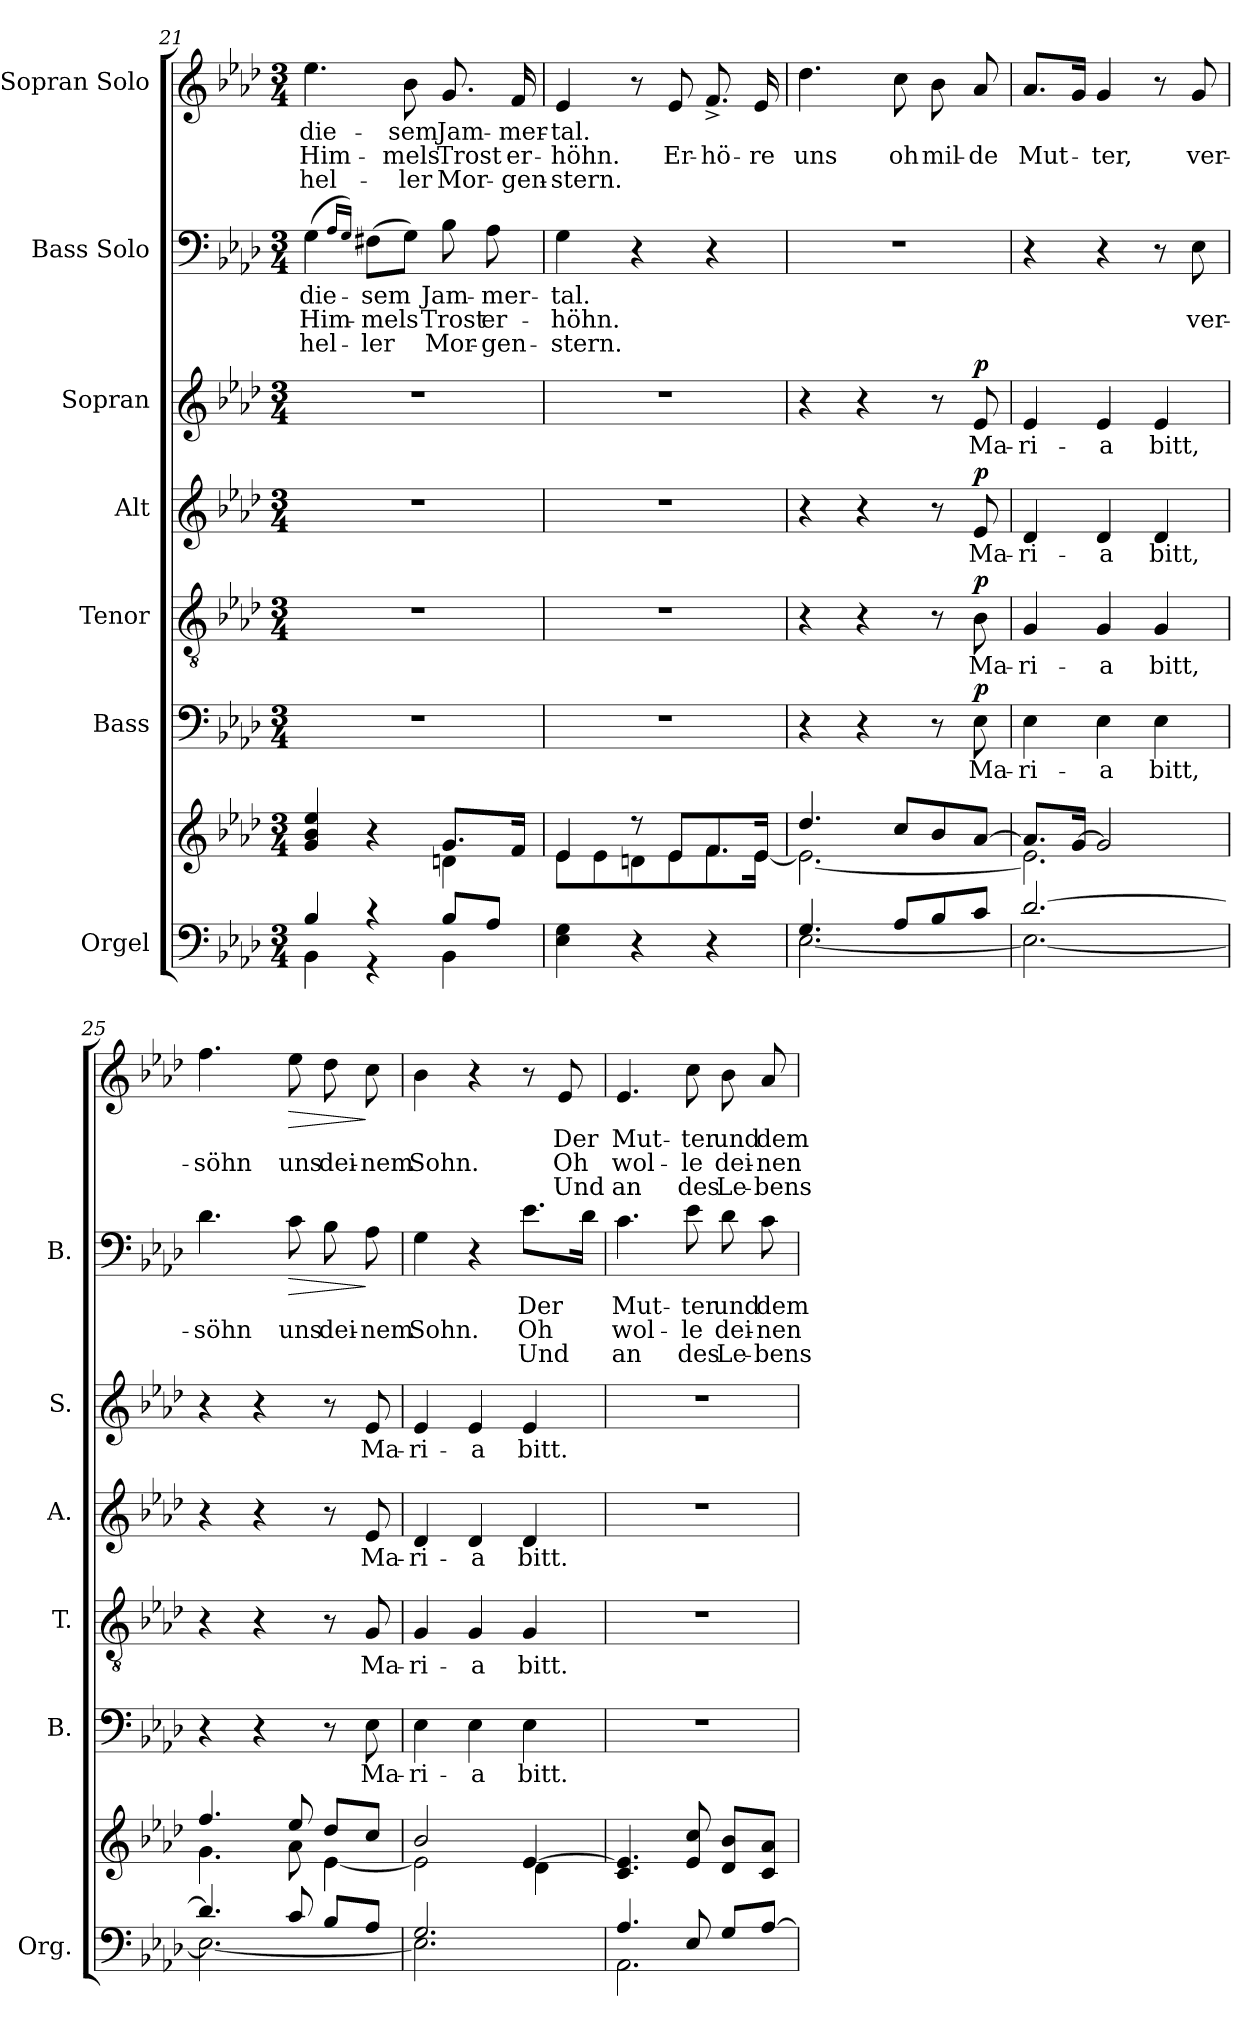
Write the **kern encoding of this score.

**kern	**kern	**kern	**text	**dynam	**kern	**text	**dynam	**kern	**text	**dynam	**kern	**text	**dynam	**kern	**text	**text	**text	**dynam	**kern	**text	**text	**text	**dynam
*part7	*part7	*part6	*part6	*part6	*part5	*part5	*part5	*part4	*part4	*part4	*part3	*part3	*part3	*part2	*part2	*part2	*part2	*part2	*part1	*part1	*part1	*part1	*part1
*staff8	*staff7	*staff6	*staff6	*staff6	*staff5	*staff5	*staff5	*staff4	*staff4	*staff4	*staff3	*staff3	*staff3	*staff2	*staff2	*staff2	*staff2	*staff2	*staff1	*staff1	*staff1	*staff1	*staff1
*I"Orgel	*	*I"Bass	*	*	*I"Tenor	*	*	*I"Alt	*	*	*I"Sopran	*	*	*I"Bass Solo	*	*	*	*	*I"Sopran Solo	*	*	*	*
*I'Org.	*	*I'B.	*	*	*I'T.	*	*	*I'A.	*	*	*I'S.	*	*	*I'B.	*	*	*	*	*	*	*	*	*
!!LO:PB:g=z
*clefF4	*clefG2	*clefF4	*	*	*clefGv2	*	*	*clefG2	*	*	*clefG2	*	*	*clefF4	*	*	*	*	*clefG2	*	*	*	*
*k[b-e-a-d-]	*k[b-e-a-d-]	*k[b-e-a-d-]	*	*	*k[b-e-a-d-]	*	*	*k[b-e-a-d-]	*	*	*k[b-e-a-d-]	*	*	*k[b-e-a-d-]	*	*	*	*	*k[b-e-a-d-]	*	*	*	*
*A-:	*A-:	*A-:	*	*	*A-:	*	*	*A-:	*	*	*A-:	*	*	*A-:	*	*	*	*	*A-:	*	*	*	*
*M3/4	*M3/4	*M3/4	*	*	*M3/4	*	*	*M3/4	*	*	*M3/4	*	*	*M3/4	*	*	*	*	*M3/4	*	*	*	*
=21	=21	=21	=21	=21	=21	=21	=21	=21	=21	=21	=21	=21	=21	=21	=21	=21	=21	=21	=21	=21	=21	=21	=21
*^	*^	*	*	*	*	*	*	*	*	*	*	*	*	*	*	*	*	*	*	*	*	*	*
!	!	!	!	!	!	!	!	!	!	!	!	!	!	!	!	!	!LO:LY:b	!LO:LY:b	!LO:LY:b	!	!	!LO:LY:b	!LO:LY:b	!LO:LY:b	!
4B-/	4BB-\	4g/ 4b-/ 4ee-/	4ryy	2.r	.	.	2.r	.	.	2.r	.	.	2.r	.	.	(>4G\	die-	Him-	hel-	.	4.ee-\	die-	Him-	hel-	.
.	.	.	.	.	.	.	.	.	.	.	.	.	.	.	.	16qA-/LL	.	.	.	.	.	.	.	.	.
.	.	.	.	.	.	.	.	.	.	.	.	.	.	.	.	16qG/JJ)	.	.	.	.	.	.	.	.	.
!	!	!	!	!	!	!	!	!	!	!	!	!	!	!	!	!	!LO:LY:b	!LO:LY:b	!LO:LY:b	!	!	!	!	!	!
4r	4r	4r	4ryy	.	.	.	.	.	.	.	.	.	.	.	.	(>8F#X\L	-sem	-mels	-ler	.	.	.	.	.	.
!	!	!	!	!	!	!	!	!	!	!	!	!	!	!	!	!	!	!	!	!	!	!LO:LY:b	!LO:LY:b	!LO:LY:b	!
.	.	.	.	.	.	.	.	.	.	.	.	.	.	.	.	8G\J)	.	.	.	.	8b-\	-sem	-mels	-ler	.
!	!	!	!	!	!	!	!	!	!	!	!	!	!	!	!	!	!LO:LY:b	!LO:LY:b	!LO:LY:b	!	!	!LO:LY:b	!LO:LY:b	!LO:LY:b	!
8B-/L	4BB-\	8.g/L	4dn\	.	.	.	.	.	.	.	.	.	.	.	.	8B-\	Jam-	Trost	Mor-	.	8.g/	Jam-	Trost	Mor-	.
!	!	!	!	!	!	!	!	!	!	!	!	!	!	!	!	!	!LO:LY:b	!LO:LY:b	!LO:LY:b	!	!	!	!	!	!
8A-/J	.	.	.	.	.	.	.	.	.	.	.	.	.	.	.	8A-\	-mer-	er-	-gen-	.	.	.	.	.	.
!	!	!	!	!	!	!	!	!	!	!	!	!	!	!	!	!	!	!	!	!	!	!LO:LY:b	!LO:LY:b	!LO:LY:b	!
.	.	16f/Jk	.	.	.	.	.	.	.	.	.	.	.	.	.	.	.	.	.	.	16f/	-mer-	er-	-gen-	.
*v	*v	*	*	*	*	*	*	*	*	*	*	*	*	*	*	*	*	*	*	*	*	*	*	*	*
=22	=22	=22	=22	=22	=22	=22	=22	=22	=22	=22	=22	=22	=22	=22	=22	=22	=22	=22	=22	=22	=22	=22	=22	=22
!	!	!	!	!	!	!	!	!	!	!	!	!	!	!	!	!LO:LY:b	!LO:LY:b	!LO:LY:b	!	!	!LO:LY:b	!LO:LY:b	!LO:LY:b	!
4E-\ 4G\	4e-/	8e-\L	2.r	.	.	2.r	.	.	2.r	.	.	2.r	.	.	4G\	-tal.	-höhn.	-stern.	.	4e-/	-tal.	-höhn.	-stern.	.
.	.	8e-\	.	.	.	.	.	.	.	.	.	.	.	.	.	.	.	.	.	.	.	.	.	.
4r	8r	8dn\	.	.	.	.	.	.	.	.	.	.	.	.	4r	.	.	.	.	8r	.	.	.	.
!	!	!	!	!	!	!	!	!	!	!	!	!	!	!	!	!	!	!	!	!	!	!LO:LY:b	!	!
.	8e-/L	8e-\	.	.	.	.	.	.	.	.	.	.	.	.	.	.	.	.	.	8e-/	.	Er-	.	.
!	!	!	!	!	!	!	!	!	!	!	!	!	!	!	!	!	!	!	!	!	!	!LO:LY:b	!	!
4r	8.f/	8.f\	.	.	.	.	.	.	.	.	.	.	.	.	4r	.	.	.	.	8.f^</	.	-hö-	.	.
!	!	!	!	!	!	!	!	!	!	!	!	!	!	!	!	!	!	!	!	!	!	!LO:LY:b	!	!
.	16e-/Jk	[<16e-\Jk	.	.	.	.	.	.	.	.	.	.	.	.	.	.	.	.	.	16e-/	.	-re	.	.
=23	=23	=23	=23	=23	=23	=23	=23	=23	=23	=23	=23	=23	=23	=23	=23	=23	=23	=23	=23	=23	=23	=23	=23	=23
*^	*	*	*	*	*	*	*	*	*	*	*	*	*	*	*	*	*	*	*	*	*	*	*	*
!	!	!	!	!	!	!	!	!	!	!	!	!	!	!	!	!	!	!	!	!	!	!	!LO:LY:b	!	!
4.G/	[<2.E-\	4.dd-/	2.e-\_	4r	.	.	4r	.	.	4r	.	.	4r	.	.	2.r	.	.	.	.	4.dd-\	.	uns	.	.
.	.	.	.	4r	.	.	4r	.	.	4r	.	.	4r	.	.	.	.	.	.	.	.	.	.	.	.
!	!	!	!	!	!	!	!	!	!	!	!	!	!	!	!	!	!	!	!	!	!	!	!LO:LY:b	!	!
8A-/L	.	8cc/L	.	.	.	.	.	.	.	.	.	.	.	.	.	.	.	.	.	.	8cc\	.	oh	.	.
!	!	!	!	!	!	!	!	!	!	!	!	!	!	!	!	!	!	!	!	!	!	!	!LO:LY:b	!	!
8B-/	.	8b-/	.	8r	.	.	8r	.	.	8r	.	.	8r	.	.	.	.	.	.	.	8b-\	.	mil-	.	.
!	!	!	!	!	!LO:LY:b	!LO:DY:a	!	!LO:LY:b	!LO:DY:a	!	!LO:LY:b	!LO:DY:a	!	!LO:LY:b	!LO:DY:a	!	!	!	!	!	!	!	!LO:LY:b	!	!
8c/J	.	[>8a-/J	.	8E-\	Ma-	p	8B-\	Ma-	p	8e-/	Ma-	p	8e-/	Ma-	p	.	.	.	.	.	8a-/	.	-de	.	.
!!LO:PB:g=z
=24	=24	=24	=24	=24	=24	=24	=24	=24	=24	=24	=24	=24	=24	=24	=24	=24	=24	=24	=24	=24	=24	=24	=24	=24	=24
!	!	!	!	!	!LO:LY:b	!	!	!LO:LY:b	!	!	!LO:LY:b	!	!	!LO:LY:b	!	!	!	!	!	!	!	!	!LO:LY:b	!	!
[>2.d-/	2.E-\_	8.a-/L]	2.e-\]	4E-\	-ri-	.	4G/	-ri-	.	4d-/	-ri-	.	4e-/	-ri-	.	4r	.	.	.	.	8.a-/L	.	Mut-	.	.
.	.	[>16g/Jk	.	.	.	.	.	.	.	.	.	.	.	.	.	.	.	.	.	.	16g/Jk	.	.	.	.
!	!	!	!	!	!LO:LY:b	!	!	!LO:LY:b	!	!	!LO:LY:b	!	!	!LO:LY:b	!	!	!	!	!	!	!	!	!LO:LY:b	!	!
.	.	2g/]	.	4E-\	-a	.	4G/	-a	.	4d-/	-a	.	4e-/	-a	.	4r	.	.	.	.	4g/	.	-ter,	.	.
!	!	!	!	!	!LO:LY:b	!	!	!LO:LY:b	!	!	!LO:LY:b	!	!	!LO:LY:b	!	!	!	!	!	!	!	!	!	!	!
.	.	.	.	4E-\	bitt,	.	4G/	bitt,	.	4d-/	bitt,	.	4e-/	bitt,	.	8r	.	.	.	.	8r	.	.	.	.
!	!	!	!	!	!	!	!	!	!	!	!	!	!	!	!	!	!	!LO:LY:b	!	!	!	!	!LO:LY:b	!	!
.	.	.	.	.	.	.	.	.	.	.	.	.	.	.	.	8E-\	.	ver-	.	.	8g/	.	ver-	.	.
=25	=25	=25	=25	=25	=25	=25	=25	=25	=25	=25	=25	=25	=25	=25	=25	=25	=25	=25	=25	=25	=25	=25	=25	=25	=25
!	!	!	!	!	!	!	!	!	!	!	!	!	!	!	!	!	!	!LO:LY:b	!	!	!	!	!LO:LY:b	!	!
4.d-/]	2.E-\_	4.ff/	4.g\	4r	.	.	4r	.	.	4r	.	.	4r	.	.	4.d-\	.	-söhn	.	.	4.ff\	.	-söhn	.	.
.	.	.	.	4r	.	.	4r	.	.	4r	.	.	4r	.	.	.	.	.	.	.	.	.	.	.	.
!	!	!	!	!	!	!	!	!	!	!	!	!	!	!	!	!	!	!LO:LY:b	!	!LO:HP:b	!	!	!LO:LY:b	!	!LO:HP:b
8c/	.	8ee-/	8a-\	.	.	.	.	.	.	.	.	.	.	.	.	8c\	.	uns	.	>	8ee-\	.	uns	.	>
!	!	!	!	!	!	!	!	!	!	!	!	!	!	!	!	!	!	!LO:LY:b	!	!	!	!	!LO:LY:b	!	!
8B-/L	.	8dd-/L	[<4e-\	8r	.	.	8r	.	.	8r	.	.	8r	.	.	8B-\	.	dei-	.	.	8dd-\	.	dei-	.	.
!	!	!	!	!	!LO:LY:b	!	!	!LO:LY:b	!	!	!LO:LY:b	!	!	!LO:LY:b	!	!	!	!LO:LY:b	!	!	!	!	!LO:LY:b	!	!
8A-/J	.	8cc/J	.	8E-\	Ma-	.	8G/	Ma-	.	8e-/	Ma-	.	8e-/	Ma-	.	8A-\	.	-nem	.	]	8cc\	.	-nem	.	]
=26	=26	=26	=26	=26	=26	=26	=26	=26	=26	=26	=26	=26	=26	=26	=26	=26	=26	=26	=26	=26	=26	=26	=26	=26	=26
!	!	!	!	!	!LO:LY:b	!	!	!LO:LY:b	!	!	!LO:LY:b	!	!	!LO:LY:b	!	!	!	!LO:LY:b	!	!	!	!	!LO:LY:b	!	!
2.G/	2.E-\]	2b-/	2e-\]	4E-\	-ri-	.	4G/	-ri-	.	4d-/	-ri-	.	4e-/	-ri-	.	4G\	.	Sohn.	.	.	4b-\	.	Sohn.	.	.
!	!	!	!	!	!LO:LY:b	!	!	!LO:LY:b	!	!	!LO:LY:b	!	!	!LO:LY:b	!	!	!	!	!	!	!	!	!	!	!
.	.	.	.	4E-\	-a	.	4G/	-a	.	4d-/	-a	.	4e-/	-a	.	4r	.	.	.	.	4r	.	.	.	.
!	!	!	!	!	!LO:LY:b	!	!	!LO:LY:b	!	!	!LO:LY:b	!	!	!LO:LY:b	!	!	!LO:LY:b	!LO:LY:b	!LO:LY:b	!	!	!	!	!	!
.	.	[>4e-/	4d-\	4E-\	bitt.	.	4G/	bitt.	.	4d-/	bitt.	.	4e-/	bitt.	.	8.e-\L	Der	Oh	Und	.	8r	.	.	.	.
!	!	!	!	!	!	!	!	!	!	!	!	!	!	!	!	!	!	!	!	!	!	!LO:LY:b	!LO:LY:b	!LO:LY:b	!
.	.	.	.	.	.	.	.	.	.	.	.	.	.	.	.	.	.	.	.	.	8e-/	Der	Oh	Und	.
.	.	.	.	.	.	.	.	.	.	.	.	.	.	.	.	16d-\Jk	.	.	.	.	.	.	.	.	.
*	*	*v	*v	*	*	*	*	*	*	*	*	*	*	*	*	*	*	*	*	*	*	*	*	*	*
=27	=27	=27	=27	=27	=27	=27	=27	=27	=27	=27	=27	=27	=27	=27	=27	=27	=27	=27	=27	=27	=27	=27	=27	=27
!	!	!	!	!	!	!	!	!	!	!	!	!	!	!	!	!LO:LY:b	!LO:LY:b	!LO:LY:b	!	!	!LO:LY:b	!LO:LY:b	!LO:LY:b	!
4.A-/	2.AA-\	4.c/ 4.e-/]	2.r	.	.	2.r	.	.	2.r	.	.	2.r	.	.	4.c\	Mut-	wol-	an	.	4.e-/	Mut-	wol-	an	.
!	!	!	!	!	!	!	!	!	!	!	!	!	!	!	!	!LO:LY:b	!LO:LY:b	!LO:LY:b	!	!	!LO:LY:b	!LO:LY:b	!LO:LY:b	!
8E-/	.	8e-/ 8cc/	.	.	.	.	.	.	.	.	.	.	.	.	8e-\	-ter	-le	des	.	8cc\	-ter	-le	des	.
!	!	!	!	!	!	!	!	!	!	!	!	!	!	!	!	!LO:LY:b	!LO:LY:b	!LO:LY:b	!	!	!LO:LY:b	!LO:LY:b	!LO:LY:b	!
8G/L	.	8d-/ 8b-/L	.	.	.	.	.	.	.	.	.	.	.	.	8d-\	und	dei-	Le-	.	8b-\	und	dei-	Le-	.
!	!	!	!	!	!	!	!	!	!	!	!	!	!	!	!	!LO:LY:b	!LO:LY:b	!LO:LY:b	!	!	!LO:LY:b	!LO:LY:b	!LO:LY:b	!
[>8A-/J	.	8c/ 8a-/J	.	.	.	.	.	.	.	.	.	.	.	.	8c\	dem	-nen	-bens	.	8a-/	dem	-nen	-bens	.
*v	*v	*	*	*	*	*	*	*	*	*	*	*	*	*	*	*	*	*	*	*	*	*	*	*
=	=	=	=	=	=	=	=	=	=	=	=	=	=	=	=	=	=	=	=	=	=	=	=
*-	*-	*-	*-	*-	*-	*-	*-	*-	*-	*-	*-	*-	*-	*-	*-	*-	*-	*-	*-	*-	*-	*-	*-
